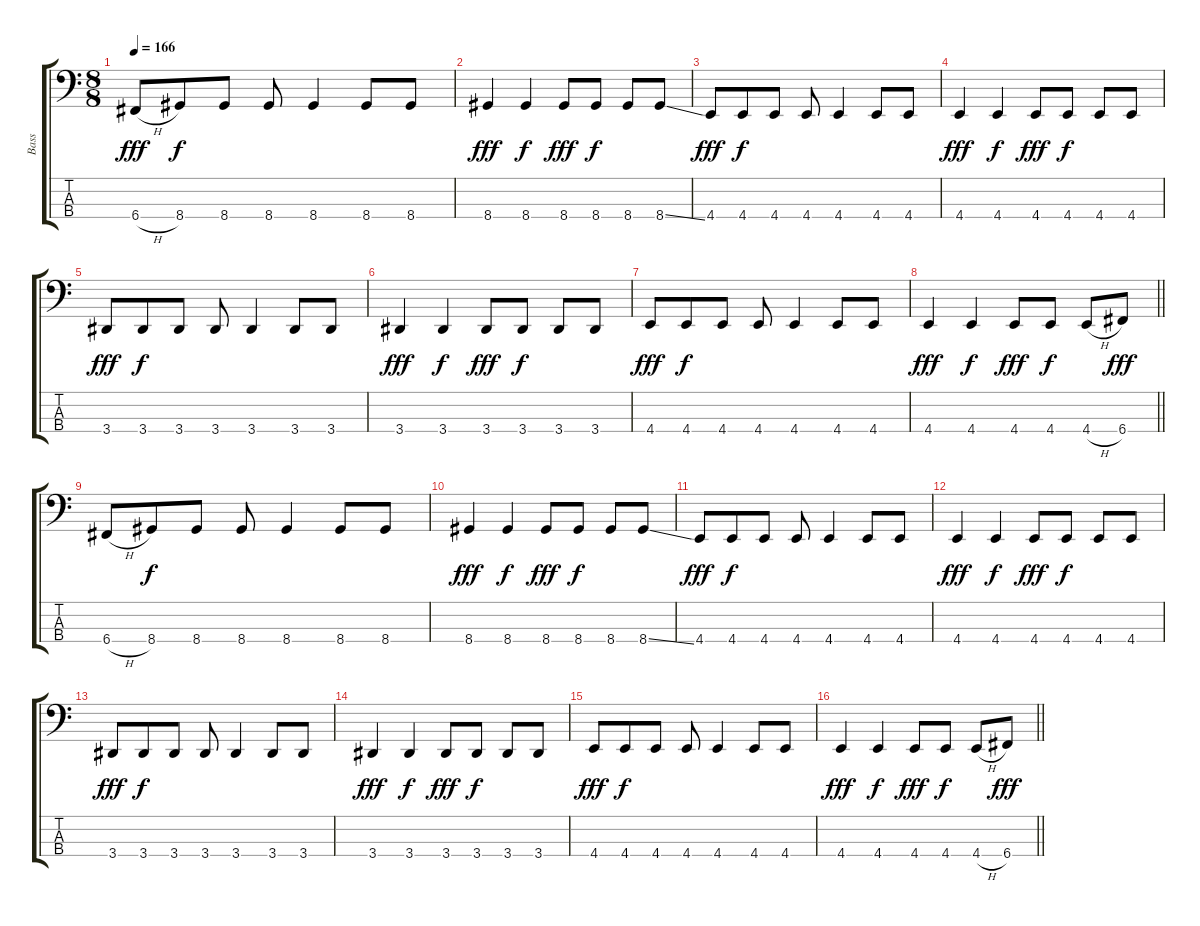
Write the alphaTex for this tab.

\track ("Bass" "Bass") {instrument electricbassfinger bank 37}
\staff {score tabs}
\tuning (Eb2 Bb1 F1 C1) {hide}
\ts (8 8)
\tempo 166
\clef f4
\ks c
6.4{h}.8{dy fff} 8.4.8{dy f} 8.4.8 8.4.8 8.4.4 8.4.8 8.4.8 |
8.4.4{dy fff} 8.4.4{dy f} 8.4.8{dy fff} 8.4.8{dy f} 8.4.8 8.4{ss}.8 |
4.4.8{dy fff} 4.4.8{dy f} 4.4.8 4.4.8 4.4.4 4.4.8 4.4.8 |
4.4.4{dy fff} 4.4.4{dy f} 4.4.8{dy fff} 4.4.8{dy f} 4.4.8 4.4.8 |
3.4.8{dy fff} 3.4.8{dy f} 3.4.8 3.4.8 3.4.4 3.4.8 3.4.8 |
3.4.4{dy fff} 3.4.4{dy f} 3.4.8{dy fff} 3.4.8{dy f} 3.4.8 3.4.8 |
4.4.8{dy fff} 4.4.8{dy f} 4.4.8 4.4.8 4.4.4 4.4.8 4.4.8 |
\barLineRight lightlight
4.4.4{dy fff} 4.4.4{dy f} 4.4.8{dy fff} 4.4.8{dy f} 4.4{h}.8 6.4.8{dy fff} |
6.4{h}.8 8.4.8{dy f} 8.4.8 8.4.8 8.4.4 8.4.8 8.4.8 |
8.4.4{dy fff} 8.4.4{dy f} 8.4.8{dy fff} 8.4.8{dy f} 8.4.8 8.4{ss}.8 |
4.4.8{dy fff} 4.4.8{dy f} 4.4.8 4.4.8 4.4.4 4.4.8 4.4.8 |
4.4.4{dy fff} 4.4.4{dy f} 4.4.8{dy fff} 4.4.8{dy f} 4.4.8 4.4.8 |
3.4.8{dy fff} 3.4.8{dy f} 3.4.8 3.4.8 3.4.4 3.4.8 3.4.8 |
3.4.4{dy fff} 3.4.4{dy f} 3.4.8{dy fff} 3.4.8{dy f} 3.4.8 3.4.8 |
4.4.8{dy fff} 4.4.8{dy f} 4.4.8 4.4.8 4.4.4 4.4.8 4.4.8 |
\barLineRight lightlight
4.4.4{dy fff} 4.4.4{dy f} 4.4.8{dy fff} 4.4.8{dy f} 4.4{h}.8 6.4.8{dy fff}
